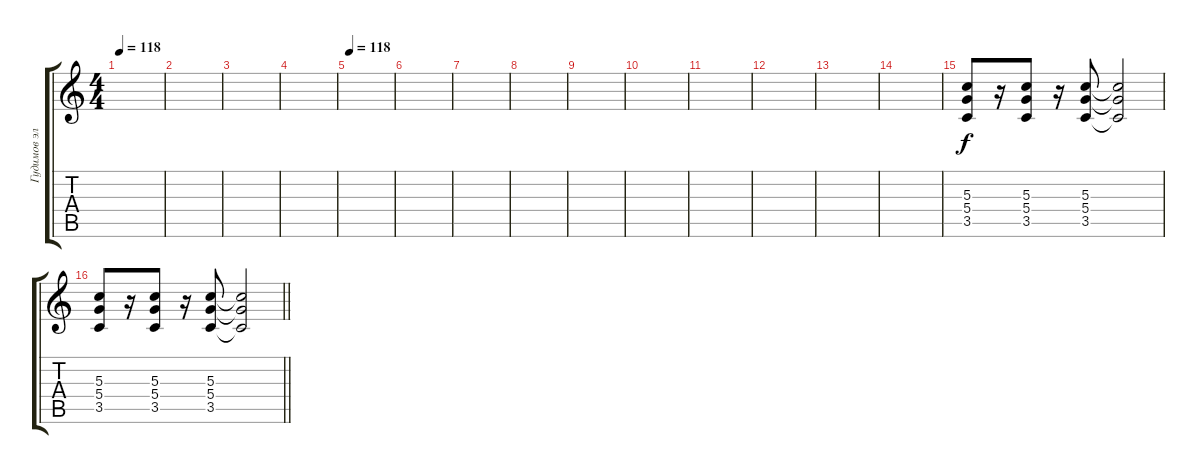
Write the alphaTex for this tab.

\track ("Гудимов электро" "Гудимов эл") {instrument distortionguitar}
\staff {score tabs}
\tuning (E4 B3 G3 D3 A2 E2) {hide}
\ts (4 4)
\tempo 118
\clef g2
\ks c
|
|
|
|
\tempo 118
|
|
|
|
|
|
|
|
|
|
(5.3 5.4 3.5).8 r.16 (5.3 5.4 3.5).8 r.16 (5.3 5.4 3.5).8 (5.3{t} 5.4{t} 3.5{t}).2 |
\barLineRight lightlight
(5.3 5.4 3.5).8 r.16 (5.3 5.4 3.5).8 r.16 (5.3 5.4 3.5).8 (5.3{t} 5.4{t} 3.5{t}).2
